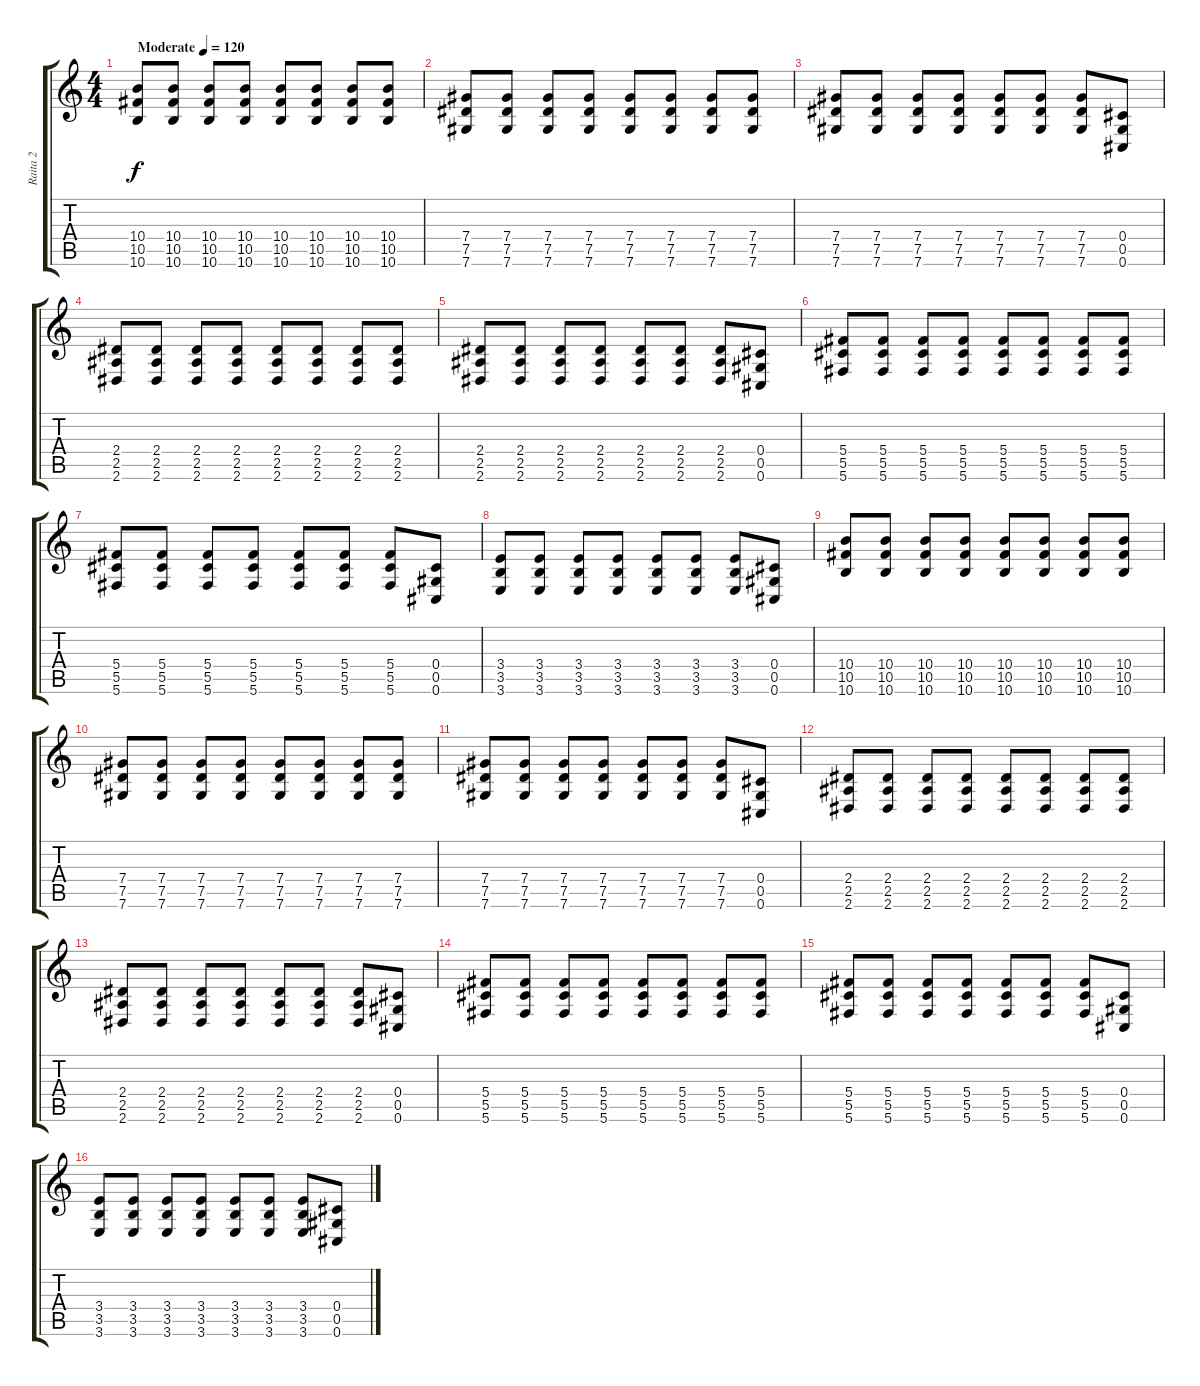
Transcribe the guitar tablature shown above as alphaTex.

\track ("Raita 2" "Raita 2") {instrument distortionguitar}
\staff {score tabs}
\tuning (Eb4 Bb3 Gb3 Db3 Ab2 Db2) {hide}
\ts (4 4)
\tempo (120 "Moderate")
\clef g2
\ks c
(10.4 10.5 10.6).8{dy f instrument distortionguitar} (10.4 10.5 10.6).8 (10.4 10.5 10.6).8 (10.4 10.5 10.6).8 (10.4 10.5 10.6).8 (10.4 10.5 10.6).8 (10.4 10.5 10.6).8 (10.4 10.5 10.6).8 |
(7.4 7.5 7.6).8 (7.4 7.5 7.6).8 (7.4 7.5 7.6).8 (7.4 7.5 7.6).8 (7.4 7.5 7.6).8 (7.4 7.5 7.6).8 (7.4 7.5 7.6).8 (7.4 7.5 7.6).8 |
(7.4 7.5 7.6).8 (7.4 7.5 7.6).8 (7.4 7.5 7.6).8 (7.4 7.5 7.6).8 (7.4 7.5 7.6).8 (7.4 7.5 7.6).8 (7.4 7.5 7.6).8 (0.4 0.5 0.6).8 |
(2.4 2.5 2.6).8 (2.4 2.5 2.6).8 (2.4 2.5 2.6).8 (2.4 2.5 2.6).8 (2.4 2.5 2.6).8 (2.4 2.5 2.6).8 (2.4 2.5 2.6).8 (2.4 2.5 2.6).8 |
(2.4 2.5 2.6).8 (2.4 2.5 2.6).8 (2.4 2.5 2.6).8 (2.4 2.5 2.6).8 (2.4 2.5 2.6).8 (2.4 2.5 2.6).8 (2.4 2.5 2.6).8 (0.4 0.5 0.6).8 |
(5.4 5.5 5.6).8 (5.4 5.5 5.6).8 (5.4 5.5 5.6).8 (5.4 5.5 5.6).8 (5.4 5.5 5.6).8 (5.4 5.5 5.6).8 (5.4 5.5 5.6).8 (5.4 5.5 5.6).8 |
(5.4 5.5 5.6).8 (5.4 5.5 5.6).8 (5.4 5.5 5.6).8 (5.4 5.5 5.6).8 (5.4 5.5 5.6).8 (5.4 5.5 5.6).8 (5.4 5.5 5.6).8 (0.4 0.5 0.6).8 |
(3.4 3.5 3.6).8 (3.4 3.5 3.6).8 (3.4 3.5 3.6).8 (3.4 3.5 3.6).8 (3.4 3.5 3.6).8 (3.4 3.5 3.6).8 (3.4 3.5 3.6).8 (0.4 0.5 0.6).8 |
(10.4 10.5 10.6).8 (10.4 10.5 10.6).8 (10.4 10.5 10.6).8 (10.4 10.5 10.6).8 (10.4 10.5 10.6).8 (10.4 10.5 10.6).8 (10.4 10.5 10.6).8 (10.4 10.5 10.6).8 |
(7.4 7.5 7.6).8 (7.4 7.5 7.6).8 (7.4 7.5 7.6).8 (7.4 7.5 7.6).8 (7.4 7.5 7.6).8 (7.4 7.5 7.6).8 (7.4 7.5 7.6).8 (7.4 7.5 7.6).8 |
(7.4 7.5 7.6).8 (7.4 7.5 7.6).8 (7.4 7.5 7.6).8 (7.4 7.5 7.6).8 (7.4 7.5 7.6).8 (7.4 7.5 7.6).8 (7.4 7.5 7.6).8 (0.4 0.5 0.6).8 |
(2.4 2.5 2.6).8 (2.4 2.5 2.6).8 (2.4 2.5 2.6).8 (2.4 2.5 2.6).8 (2.4 2.5 2.6).8 (2.4 2.5 2.6).8 (2.4 2.5 2.6).8 (2.4 2.5 2.6).8 |
(2.4 2.5 2.6).8 (2.4 2.5 2.6).8 (2.4 2.5 2.6).8 (2.4 2.5 2.6).8 (2.4 2.5 2.6).8 (2.4 2.5 2.6).8 (2.4 2.5 2.6).8 (0.4 0.5 0.6).8 |
(5.4 5.5 5.6).8 (5.4 5.5 5.6).8 (5.4 5.5 5.6).8 (5.4 5.5 5.6).8 (5.4 5.5 5.6).8 (5.4 5.5 5.6).8 (5.4 5.5 5.6).8 (5.4 5.5 5.6).8 |
(5.4 5.5 5.6).8 (5.4 5.5 5.6).8 (5.4 5.5 5.6).8 (5.4 5.5 5.6).8 (5.4 5.5 5.6).8 (5.4 5.5 5.6).8 (5.4 5.5 5.6).8 (0.4 0.5 0.6).8 |
(3.4 3.5 3.6).8 (3.4 3.5 3.6).8 (3.4 3.5 3.6).8 (3.4 3.5 3.6).8 (3.4 3.5 3.6).8 (3.4 3.5 3.6).8 (3.4 3.5 3.6).8 (0.4 0.5 0.6).8
